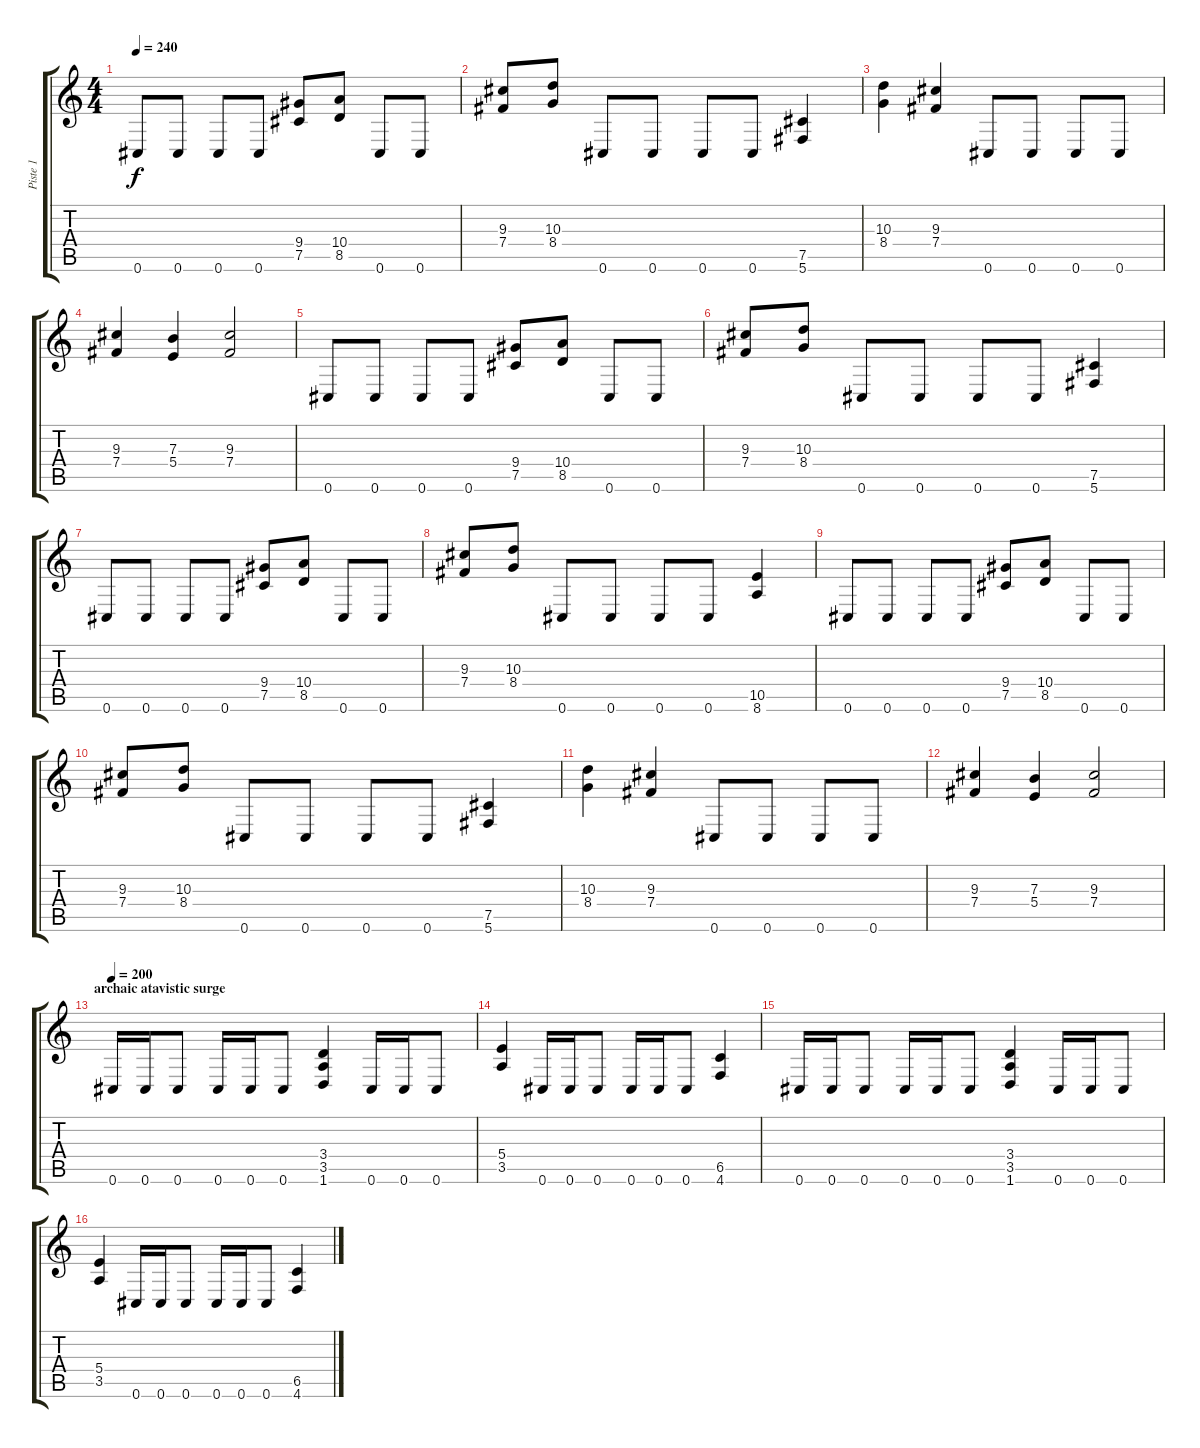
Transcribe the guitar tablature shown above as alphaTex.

\track ("Piste 1" "Piste 1") {instrument distortionguitar}
\staff {score tabs}
\tuning (Db4 Ab3 E3 B2 Gb2 Db2) {hide}
\ts (4 4)
\tempo 240
\clef g2
\ks c
0.6.8{dy f} 0.6.8 0.6.8 0.6.8 (9.4 7.5).8 (10.4 8.5).8 0.6.8 0.6.8 |
(9.3 7.4).8 (10.3 8.4).8 0.6.8 0.6.8 0.6.8 0.6.8 (7.5 5.6).4 |
(10.3 8.4).4 (9.3 7.4).4 0.6.8 0.6.8 0.6.8 0.6.8 |
(9.3 7.4).4 (7.3 5.4).4 (9.3 7.4).2 |
0.6.8 0.6.8 0.6.8 0.6.8 (9.4 7.5).8 (10.4 8.5).8 0.6.8 0.6.8 |
(9.3 7.4).8 (10.3 8.4).8 0.6.8 0.6.8 0.6.8 0.6.8 (7.5 5.6).4 |
0.6.8 0.6.8 0.6.8 0.6.8 (9.4 7.5).8 (10.4 8.5).8 0.6.8 0.6.8 |
(9.3 7.4).8 (10.3 8.4).8 0.6.8 0.6.8 0.6.8 0.6.8 (10.5 8.6).4 |
0.6.8 0.6.8 0.6.8 0.6.8 (9.4 7.5).8 (10.4 8.5).8 0.6.8 0.6.8 |
(9.3 7.4).8 (10.3 8.4).8 0.6.8 0.6.8 0.6.8 0.6.8 (7.5 5.6).4 |
(10.3 8.4).4 (9.3 7.4).4 0.6.8 0.6.8 0.6.8 0.6.8 |
(9.3 7.4).4 (7.3 5.4).4 (9.3 7.4).2 |
\section ("" "archaic atavistic surge")
\tempo 200
0.6.16 0.6.16 0.6.8 0.6.16 0.6.16 0.6.8 (3.4 3.5 1.6).4 0.6.16 0.6.16 0.6.8 |
(5.4 3.5).4 0.6.16 0.6.16 0.6.8 0.6.16 0.6.16 0.6.8 (6.5 4.6).4 |
0.6.16 0.6.16 0.6.8 0.6.16 0.6.16 0.6.8 (3.4 3.5 1.6).4 0.6.16 0.6.16 0.6.8 |
(5.4 3.5).4 0.6.16 0.6.16 0.6.8 0.6.16 0.6.16 0.6.8 (6.5 4.6).4
